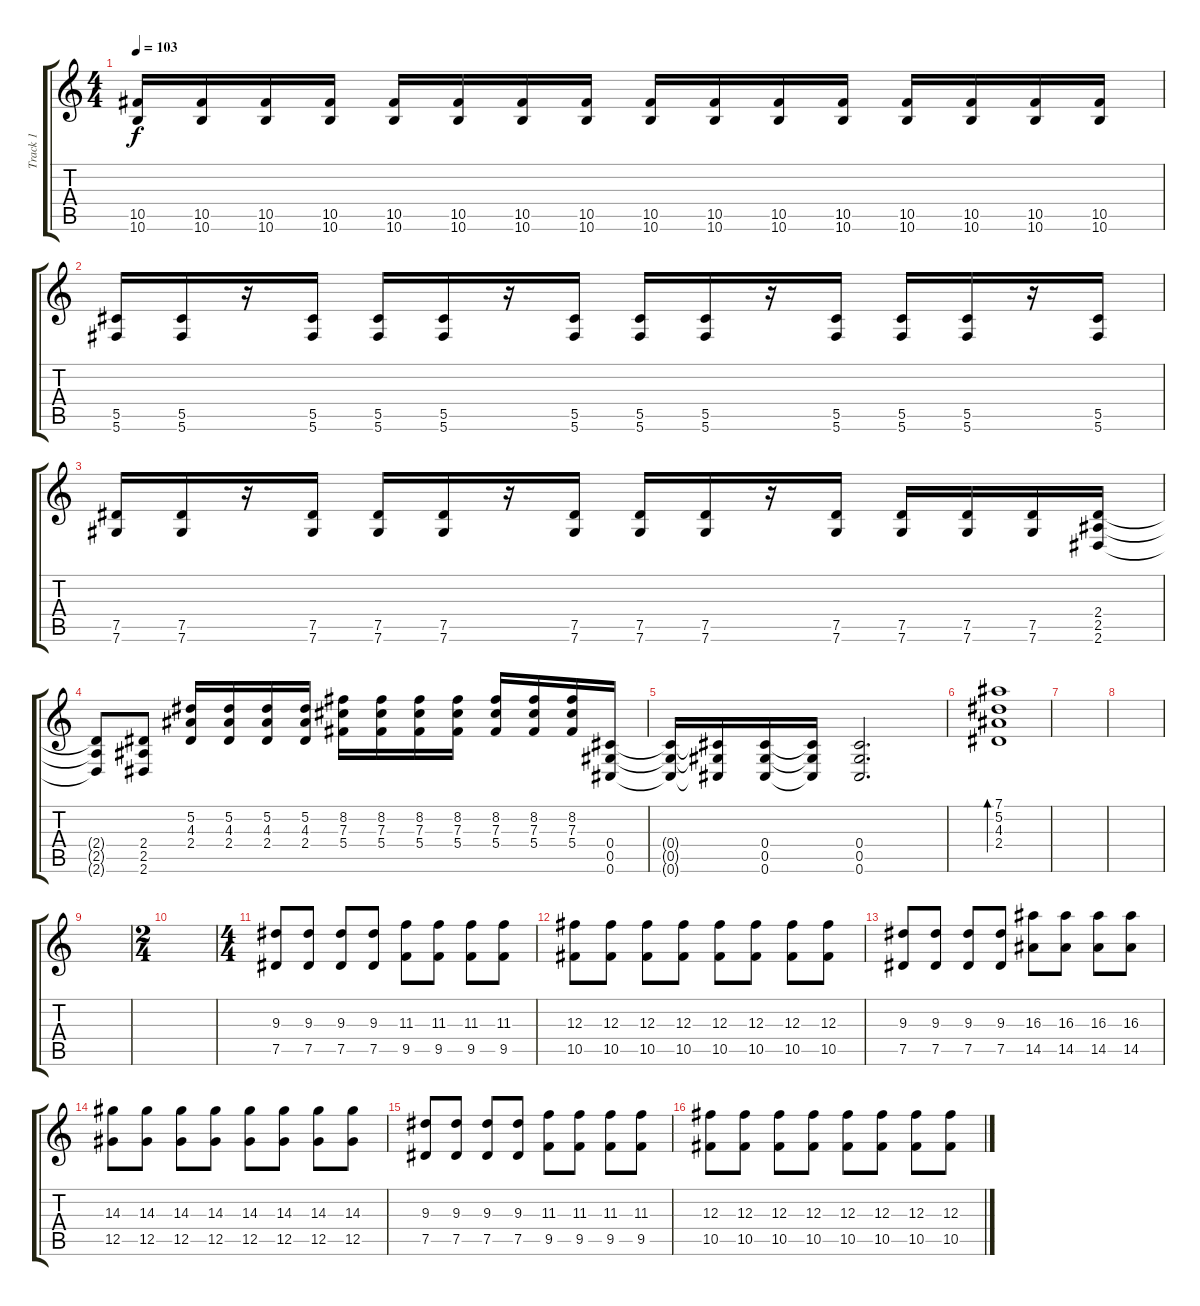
\track ("Track 1" "Track 1") {instrument distortionguitar}
\staff {score tabs}
\tuning (Eb4 Bb3 Gb3 Db3 Ab2 Db2) {hide}
\ts (4 4)
\tempo 103
\clef g2
\ks c
(10.5 10.6).16{dy f} (10.5 10.6).16 (10.5 10.6).16 (10.5 10.6).16 (10.5 10.6).16 (10.5 10.6).16 (10.5 10.6).16 (10.5 10.6).16 (10.5 10.6).16 (10.5 10.6).16 (10.5 10.6).16 (10.5 10.6).16 (10.5 10.6).16 (10.5 10.6).16 (10.5 10.6).16 (10.5 10.6).16 |
(5.5 5.6).16 (5.5 5.6).16 r.16 (5.5 5.6).16 (5.5 5.6).16 (5.5 5.6).16 r.16 (5.5 5.6).16 (5.5 5.6).16 (5.5 5.6).16 r.16 (5.5 5.6).16 (5.5 5.6).16 (5.5 5.6).16 r.16 (5.5 5.6).16 |
(7.5 7.6).16 (7.5 7.6).16 r.16 (7.5 7.6).16 (7.5 7.6).16 (7.5 7.6).16 r.16 (7.5 7.6).16 (7.5 7.6).16 (7.5 7.6).16 r.16 (7.5 7.6).16 (7.5 7.6).16 (7.5 7.6).16 (7.5 7.6).16 (2.4 2.5 2.6).16 |
(2.4{t} 2.5{t} 2.6{t}).8 (2.4 2.5 2.6).8 (5.2 4.3 2.4).16 (5.2 4.3 2.4).16 (5.2 4.3 2.4).16 (5.2 4.3 2.4).16 (8.2 7.3 5.4).16 (8.2 7.3 5.4).16 (8.2 7.3 5.4).16 (8.2 7.3 5.4).16 (8.2 7.3 5.4).16 (8.2 7.3 5.4).16 (8.2 7.3 5.4).16 (0.4 0.5 0.6).16 |
(0.4{t} 0.5{t} 0.6{t}).16 (0.4{t} 0.5{t} 0.6{t}).16 (0.4 0.5 0.6).16 (0.4{t} 0.5{t} 0.6{t}).16 (0.4 0.5 0.6).2{d} |
(7.1 5.2 4.3 2.4).1{bd 120 instrument electricguitarjazz} |
|
|
|
\ts (2 4)
|
\ts (4 4)
(9.3 7.5).8{instrument distortionguitar} (9.3 7.5).8 (9.3 7.5).8 (9.3 7.5).8 (11.3 9.5).8 (11.3 9.5).8 (11.3 9.5).8 (11.3 9.5).8 |
(12.3 10.5).8 (12.3 10.5).8 (12.3 10.5).8 (12.3 10.5).8 (12.3 10.5).8 (12.3 10.5).8 (12.3 10.5).8 (12.3 10.5).8 |
(9.3 7.5).8 (9.3 7.5).8 (9.3 7.5).8 (9.3 7.5).8 (16.3 14.5).8 (16.3 14.5).8 (16.3 14.5).8 (16.3 14.5).8 |
(14.3 12.5).8 (14.3 12.5).8 (14.3 12.5).8 (14.3 12.5).8 (14.3 12.5).8 (14.3 12.5).8 (14.3 12.5).8 (14.3 12.5).8 |
(9.3 7.5).8 (9.3 7.5).8 (9.3 7.5).8 (9.3 7.5).8 (11.3 9.5).8 (11.3 9.5).8 (11.3 9.5).8 (11.3 9.5).8 |
(12.3 10.5).8 (12.3 10.5).8 (12.3 10.5).8 (12.3 10.5).8 (12.3 10.5).8 (12.3 10.5).8 (12.3 10.5).8 (12.3 10.5).8
